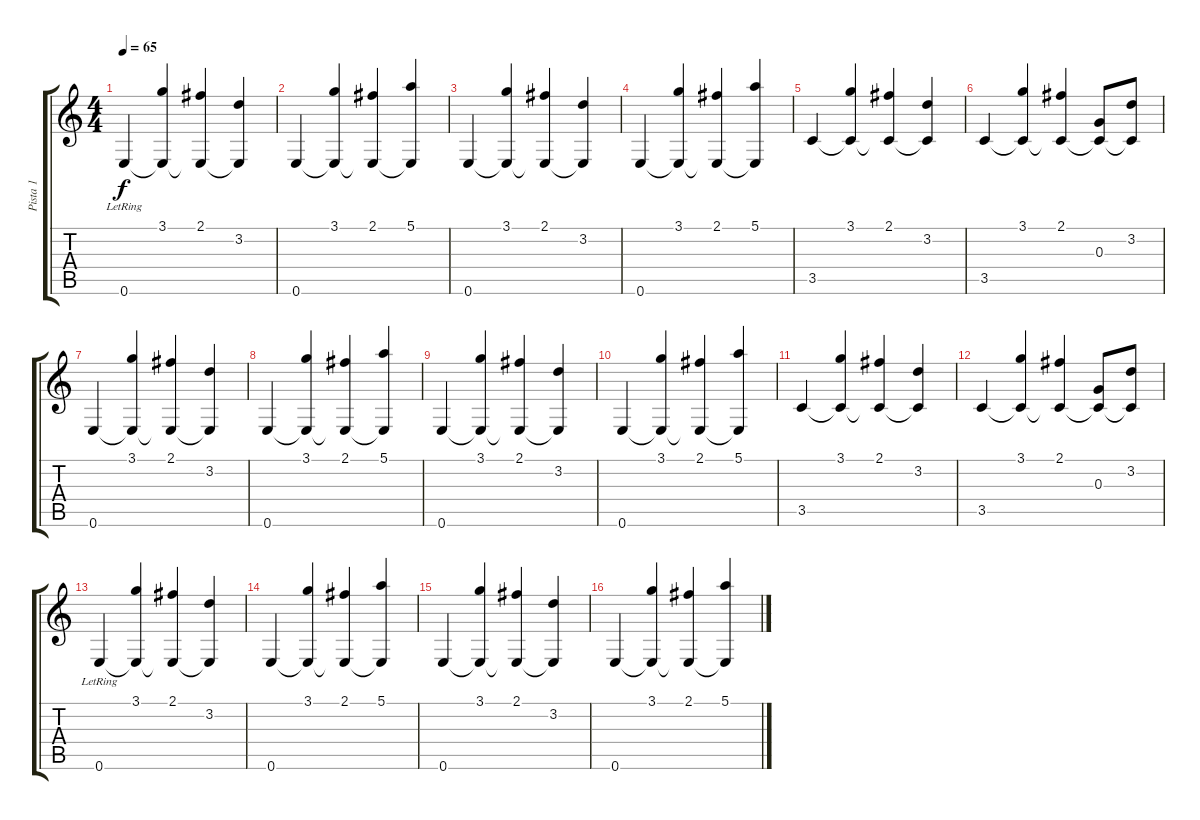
\track ("Pista 1" "Pista 1") {instrument acousticguitarnylon}
\staff {score tabs}
\tuning (E4 B3 G3 D3 A2 E2) {hide}
\ts (4 4)
\tempo 65
\clef g2
\ks c
0.6{lr}.4{dy f instrument acousticguitarnylon} (3.1 0.6{t}).4 (2.1 0.6{t}).4 (3.2 0.6{t}).4 |
0.6.4 (3.1 0.6{t}).4 (2.1 0.6{t}).4{instrument acousticguitarnylon} (5.1 0.6{t}).4 |
0.6.4 (3.1 0.6{t}).4 (2.1 0.6{t}).4 (3.2 0.6{t}).4 |
0.6.4 (3.1 0.6{t}).4 (2.1 0.6{t}).4 (5.1 0.6{t}).4 |
3.5.4 (3.1 3.5{t}).4 (2.1 3.5{t}).4 (3.2 3.5{t}).4 |
3.5.4 (3.1 3.5{t}).4 (2.1 3.5{t}).4 (0.3 3.5{t}).8 (3.2 3.5{t}).8 |
0.6.4 (3.1 0.6{t}).4 (2.1 0.6{t}).4 (3.2 0.6{t}).4 |
0.6.4 (3.1 0.6{t}).4 (2.1 0.6{t}).4 (5.1 0.6{t}).4 |
0.6.4 (3.1 0.6{t}).4 (2.1 0.6{t}).4 (3.2 0.6{t}).4 |
0.6.4 (3.1 0.6{t}).4 (2.1 0.6{t}).4 (5.1 0.6{t}).4 |
3.5.4 (3.1 3.5{t}).4 (2.1 3.5{t}).4 (3.2 3.5{t}).4 |
3.5.4 (3.1 3.5{t}).4 (2.1 3.5{t}).4 (0.3 3.5{t}).8 (3.2 3.5{t}).8 |
0.6{lr}.4 (3.1 0.6{t}).4 (2.1 0.6{t}).4 (3.2 0.6{t}).4 |
0.6.4 (3.1 0.6{t}).4 (2.1 0.6{t}).4{instrument acousticguitarnylon} (5.1 0.6{t}).4 |
0.6.4 (3.1 0.6{t}).4 (2.1 0.6{t}).4 (3.2 0.6{t}).4 |
0.6.4 (3.1 0.6{t}).4 (2.1 0.6{t}).4 (5.1 0.6{t}).4
